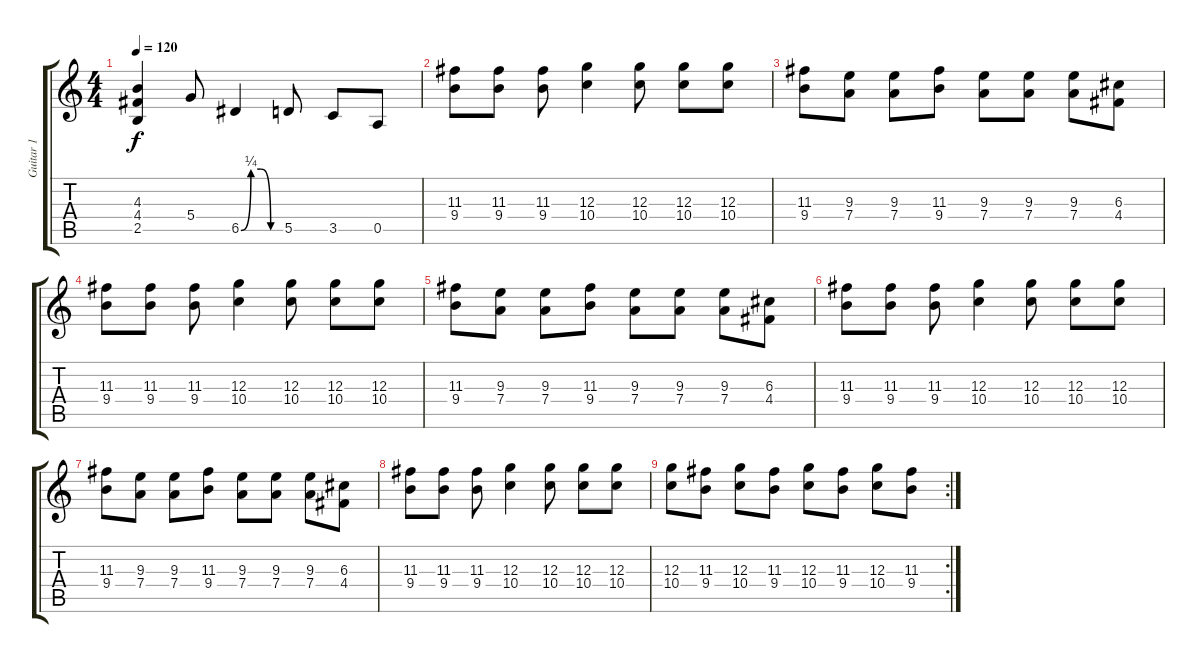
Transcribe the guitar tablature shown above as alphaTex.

\track ("Guitar 1" "Guitar 1") {instrument distortionguitar}
\staff {score tabs}
\tuning (E4 B3 G3 D3 A2 E2) {hide}
\ts (4 4)
\tempo 120
\clef g2
\ks c
(4.3 4.4 2.5).4{dy f} 5.4.8 6.5{be (custom 0 0 15 1 30 1 45 0 60 0)}.4 5.5.8 3.5.8 0.5.8 |
(11.3 9.4).8 (11.3 9.4).8 (11.3 9.4).8 (12.3 10.4).4 (12.3 10.4).8 (12.3 10.4).8 (12.3 10.4).8 |
(11.3 9.4).8 (9.3 7.4).8 (9.3 7.4).8 (11.3 9.4).8 (9.3 7.4).8 (9.3 7.4).8 (9.3 7.4).8 (6.3 4.4).8 |
(11.3 9.4).8 (11.3 9.4).8 (11.3 9.4).8 (12.3 10.4).4 (12.3 10.4).8 (12.3 10.4).8 (12.3 10.4).8 |
(11.3 9.4).8 (9.3 7.4).8 (9.3 7.4).8 (11.3 9.4).8 (9.3 7.4).8 (9.3 7.4).8 (9.3 7.4).8 (6.3 4.4).8 |
(11.3 9.4).8 (11.3 9.4).8 (11.3 9.4).8 (12.3 10.4).4 (12.3 10.4).8 (12.3 10.4).8 (12.3 10.4).8 |
(11.3 9.4).8 (9.3 7.4).8 (9.3 7.4).8 (11.3 9.4).8 (9.3 7.4).8 (9.3 7.4).8 (9.3 7.4).8 (6.3 4.4).8 |
(11.3 9.4).8 (11.3 9.4).8 (11.3 9.4).8 (12.3 10.4).4 (12.3 10.4).8 (12.3 10.4).8 (12.3 10.4).8 |
\rc 2
(12.3 10.4).8 (11.3 9.4).8 (12.3 10.4).8 (11.3 9.4).8 (12.3 10.4).8 (11.3 9.4).8 (12.3 10.4).8 (11.3 9.4).8
